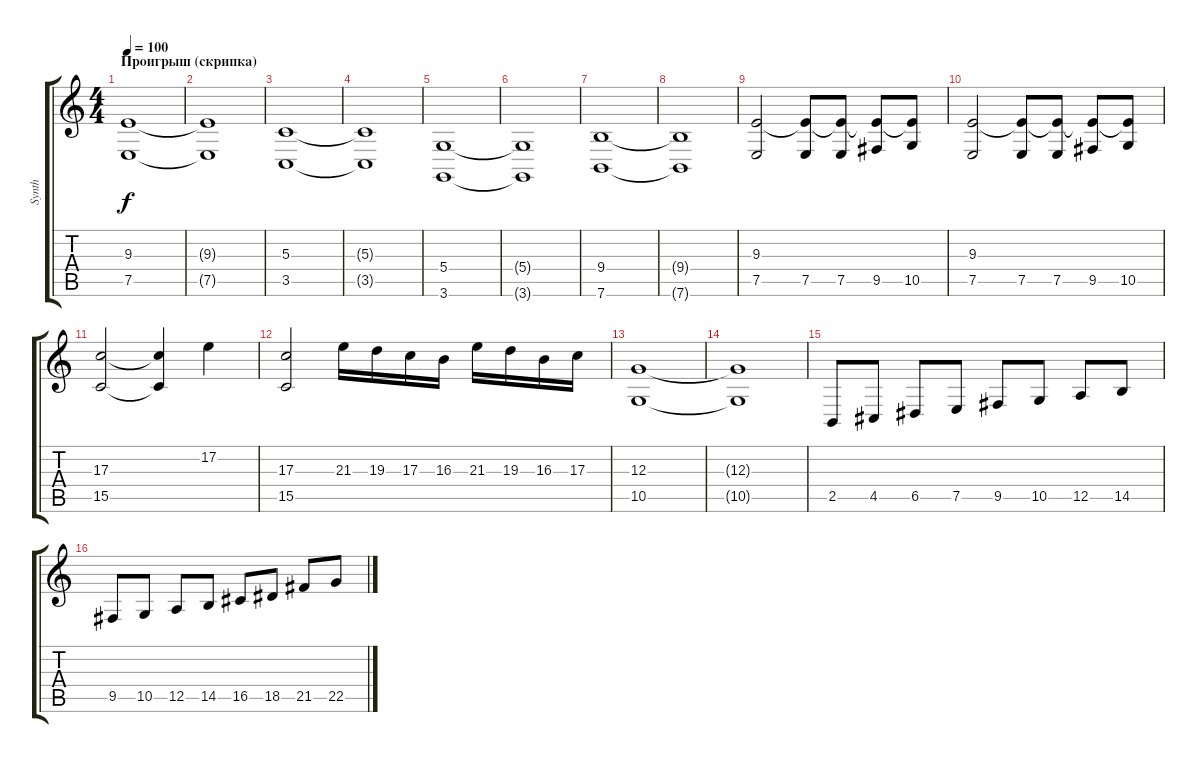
\track ("Synth" "Synth") {instrument stringensemble1}
\staff {score tabs}
\tuning (E4 B3 G3 D3 A2 E2) {hide}
\ts (4 4)
\section ("" "Проигрыш (скрипка)")
\tempo 100
\clef g2
\ks c
(9.3 7.5).1{dy f} |
(9.3{t} 7.5{t}).1 |
(5.3 3.5).1 |
(5.3{t} 3.5{t}).1 |
(5.4 3.6).1 |
(5.4{t} 3.6{t}).1 |
(9.4 7.6).1 |
(9.4{t} 7.6{t}).1 |
(9.3 7.5).2 (9.3{t} 7.5).8 (9.3{t} 7.5).8 (9.3{t} 9.5).8 (9.3{t} 10.5).8 |
(9.3 7.5).2 (9.3{t} 7.5).8 (9.3{t} 7.5).8 (9.3{t} 9.5).8 (9.3{t} 10.5).8 |
(17.3 15.5).2 (17.3{t} 15.5{t}).4 17.2.4 |
(17.3 15.5).2 21.3.16 19.3.16 17.3.16 16.3.16 21.3.16 19.3.16 16.3.16 17.3.16 |
(12.3 10.5).1 |
(12.3{t} 10.5{t}).1 |
2.5.8 4.5.8 6.5.8 7.5.8 9.5.8 10.5.8 12.5.8 14.5.8 |
9.5.8 10.5.8 12.5.8 14.5.8 16.5.8 18.5.8 21.5.8 22.5.8
